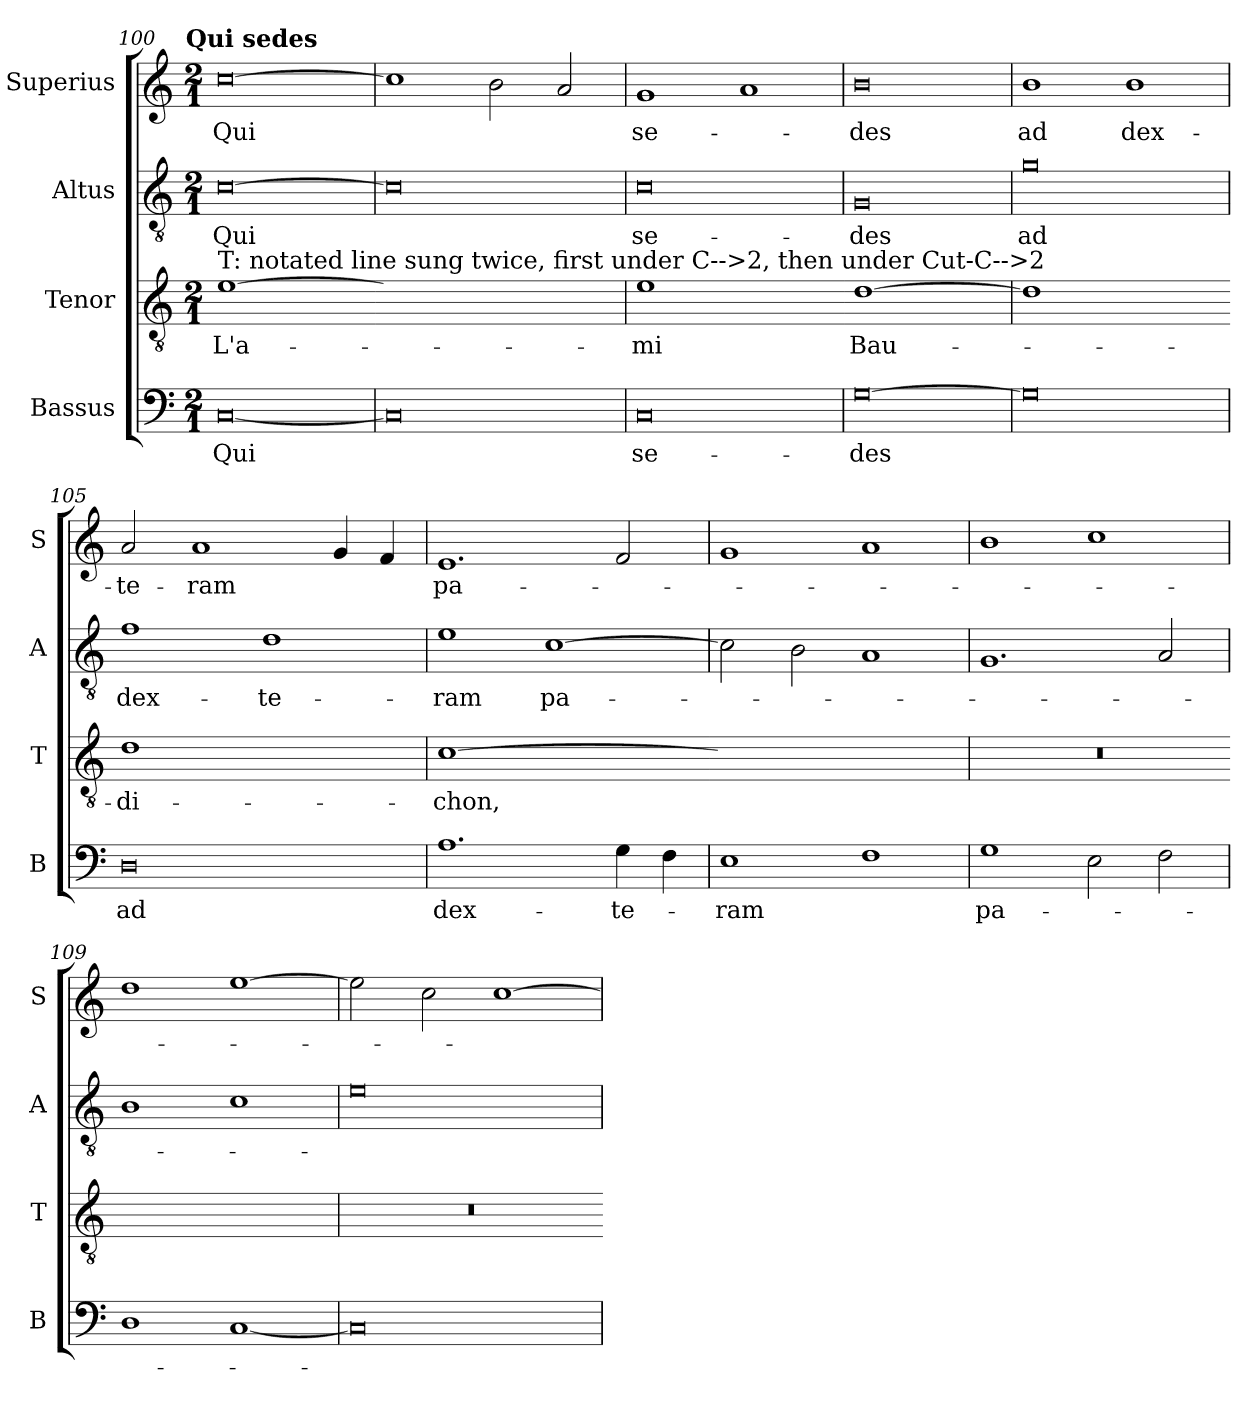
**kern	**text	**kern	**text	**kern	**text	**kern	**text
*part4	*part4	*part3	*part3	*part2	*part2	*part1	*part1
*staff4	*staff4	*staff3	*staff3	*staff2	*staff2	*staff1	*staff1
*I"Bassus	*	*I"Tenor	*	*I"Altus	*	*I"Superius	*
*I'B	*	*I'T	*	*I'A	*	*I'S	*
!!LO:LB:g=z
*clefF4	*	*clefGv2	*	*clefGv2	*	*clefG2	*
*k[]	*	*k[]	*	*k[]	*	*k[]	*
!!LO:TX:omd:t=Qui sedes
*M2/1	*	*M2/1	*	*M2/1	*	*M2/1	*
=100	=100	=100	=100	=100	=100	=100	=100
!	!	!LO:TX:a:t=T&colon; notated line sung twice, first under C-->2, then under Cut-C-->2	!	!	!	!	!
!	!	!LO:N:vis=1	!	!	!	!	!
[0C	Qui	[0e	L'a-	[0c	Qui	[0cc	Qui
=101	=101	=101-	=101	=101	=101	=101	=101
!	!	!LO:N:vis=1	!	!	!	!	!
0C]	.	0eyy]	.	0c]	.	1cc]	.
.	.	.	.	.	.	2b\	.
.	.	.	.	.	.	2a/	.
=102	=102	=102	=102	=102	=102	=102	=102
!	!	!LO:N:vis=1	!	!	!	!	!
0C	se-	0e	-mi	0c	se-	1g	se-
.	.	.	.	.	.	1a	.
=103	=103	=103-	=103	=103	=103	=103	=103
!	!	!LO:N:vis=1	!	!	!	!	!
[0G	-des	[0d	Bau-	0G	-des	0b	-des
=104	=104	=104	=104	=104	=104	=104	=104
!	!	!LO:N:vis=1	!	!	!	!	!
0G]	.	0d]	.	0g	ad	1b	ad
.	.	.	.	.	.	1b	dex-
=105	=105	=105-	=105	=105	=105	=105	=105
!	!	!LO:N:vis=1	!	!	!	!	!
0D	ad	0d	-di-	1f	dex-	2a/	-te-
.	.	.	.	.	.	1a	-ram
.	.	.	.	1d	-te-	.	.
.	.	.	.	.	.	4g/	.
.	.	.	.	.	.	4f/	.
=106	=106	=106	=106	=106	=106	=106	=106
!	!	!LO:N:vis=1	!	!	!	!	!
1.A	dex-	[0c	-chon,	1e	-ram	1.e	pa-
.	.	.	.	[1c	pa-	.	.
4G\	-te-	.	.	.	.	2f/	.
4F\	.	.	.	.	.	.	.
=107	=107	=107-	=107	=107	=107	=107	=107
!	!	!LO:N:vis=1	!	!	!	!	!
1E	-ram	0cyy]	.	2c\]	.	1g	.
.	.	.	.	2B\	.	.	.
1F	.	.	.	1A	.	1a	.
=108	=108	=108	=108	=108	=108	=108	=108
!	!	!LO:N:vis=1	!	!	!	!	!
1G	pa-	0r	.	1.G	.	1b	.
2E\	.	.	.	.	.	1cc	.
2F\	.	.	.	2A/	.	.	.
=109	=109	=109-	=109	=109	=109	=109	=109
!	!	!LO:N:vis=1	!	!	!	!	!
1D	.	0ryy	.	1B	.	1dd	.
[1C	.	.	.	1c	.	[1ee	.
=110	=110	=110	=110	=110	=110	=110	=110
!	!	!LO:N:vis=1	!	!	!	!	!
0C]	.	0r	.	0e	.	2ee\]	.
.	.	.	.	.	.	2cc\	.
.	.	.	.	.	.	[1cc	.
=	=	=-	=	=	=	=	=
*-	*-	*-	*-	*-	*-	*-	*-
